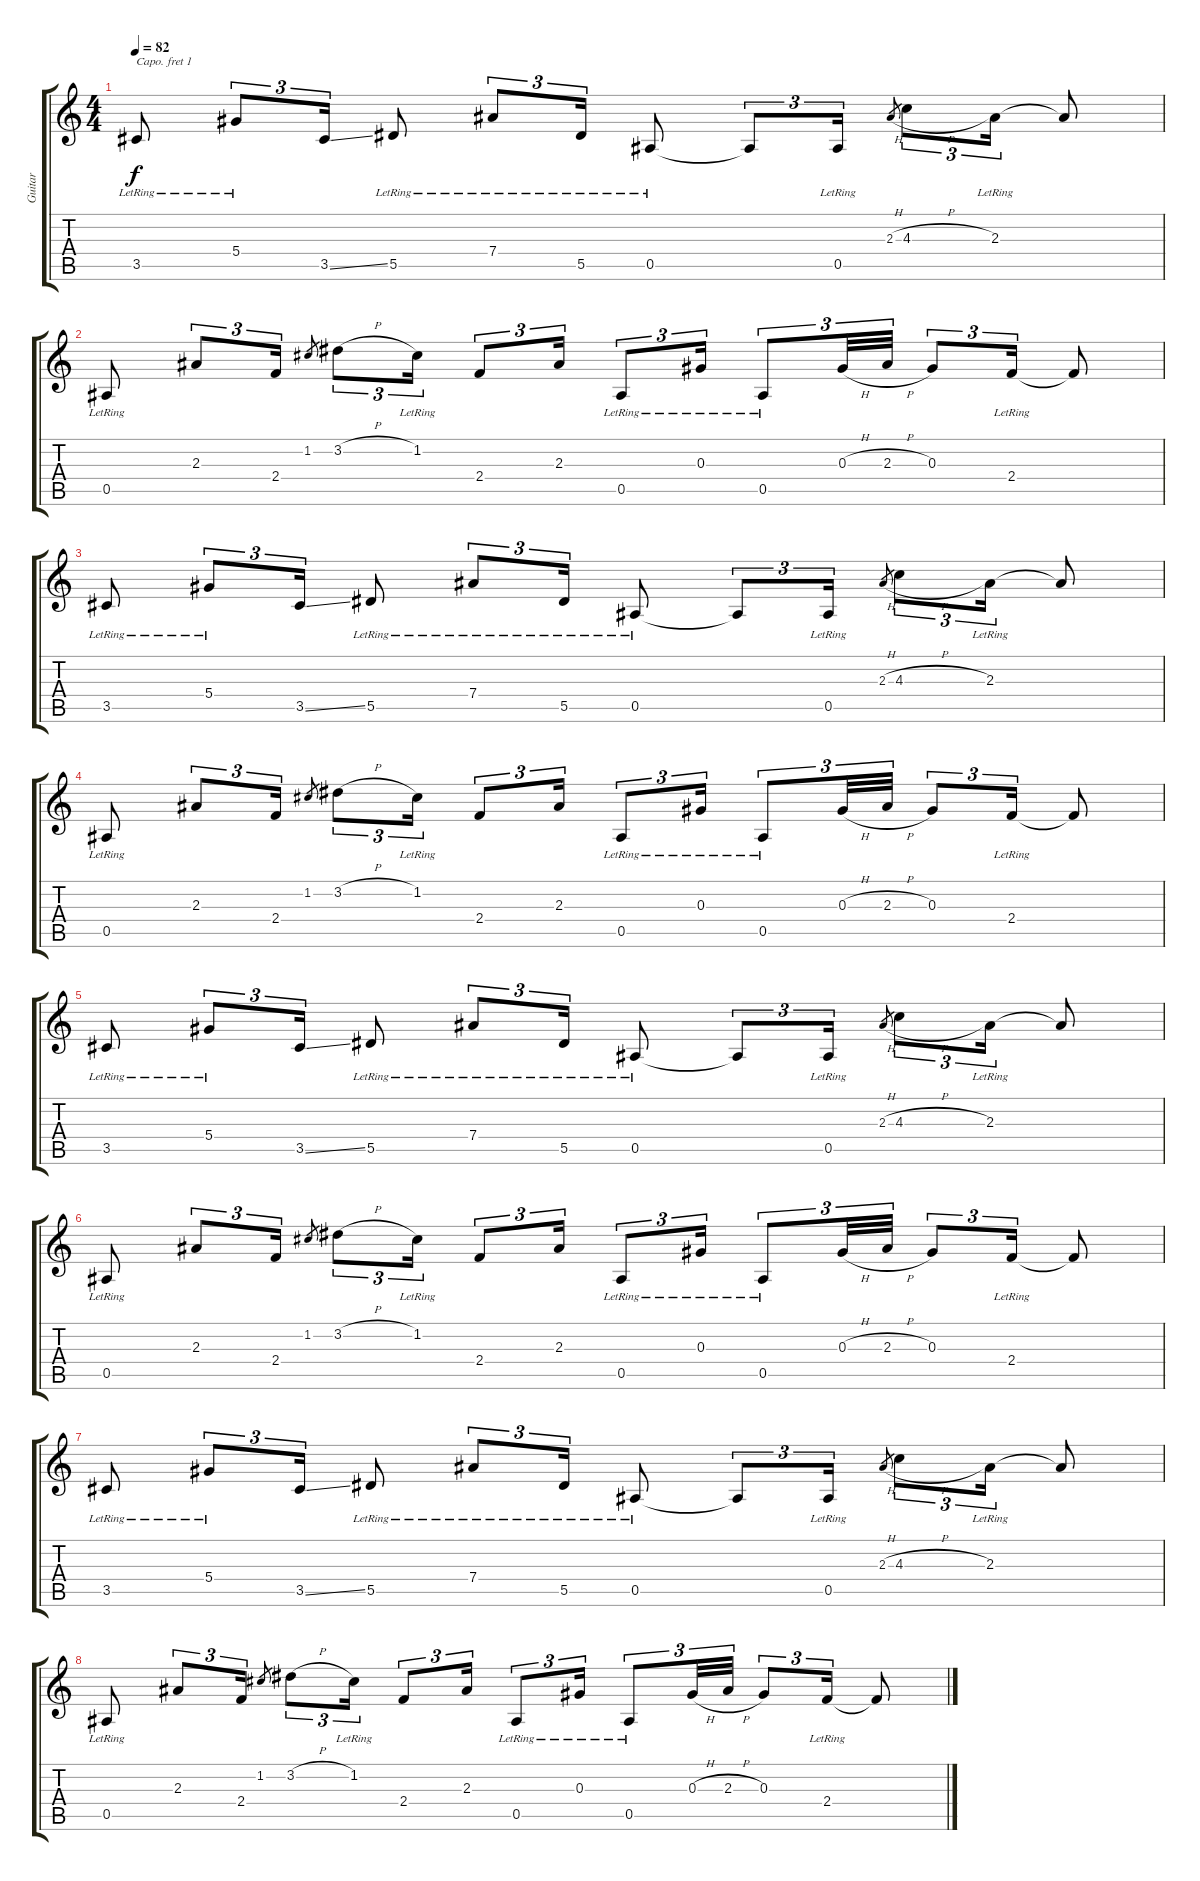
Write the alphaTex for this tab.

\track ("Guitar" "Guitar") {instrument electricguitarjazz}
\staff {score tabs}
\capo 1
\tuning (E4 B3 G3 D3 A2 E2) {hide}
\ts (4 4)
\tempo 82
\clef g2
\ks c
3.5{lr}.8{dy f} 5.4{lr}.8{tu (3 2)} 3.5{ss}.16{tu (3 2)} 5.5{lr}.8 7.4{lr}.8{tu (3 2)} 5.5{lr}.16{tu (3 2)} 0.5{lr}.8 0.5{t}.8{tu (3 2)} 0.5{lr}.16{tu (3 2)} 2.3{h}.8{gr} 4.3{h}.8{tu (3 2)} 2.3{lr}.16{tu (3 2)} 2.3{t}.8 |
0.5{lr}.8 2.3.8{tu (3 2)} 2.4.16{tu (3 2)} 1.2.8{gr} 3.2{h}.8{tu (3 2)} 1.2{lr}.16{tu (3 2)} 2.4.8{tu (3 2)} 2.3.16{tu (3 2)} 0.5{lr}.8{tu (3 2)} 0.3{lr}.16{tu (3 2)} 0.5{lr}.8{tu (3 2)} 0.3{h}.32{tu (3 2)} 2.3{h}.32{tu (3 2)} 0.3.8{tu (3 2)} 2.4{lr}.16{tu (3 2)} 2.4{t}.8 |
3.5{lr}.8 5.4{lr}.8{tu (3 2)} 3.5{ss}.16{tu (3 2)} 5.5{lr}.8 7.4{lr}.8{tu (3 2)} 5.5{lr}.16{tu (3 2)} 0.5{lr}.8 0.5{t}.8{tu (3 2)} 0.5{lr}.16{tu (3 2)} 2.3{h}.8{gr} 4.3{h}.8{tu (3 2)} 2.3{lr}.16{tu (3 2)} 2.3{t}.8 |
0.5{lr}.8 2.3.8{tu (3 2)} 2.4.16{tu (3 2)} 1.2.8{gr} 3.2{h}.8{tu (3 2)} 1.2{lr}.16{tu (3 2)} 2.4.8{tu (3 2)} 2.3.16{tu (3 2)} 0.5{lr}.8{tu (3 2)} 0.3{lr}.16{tu (3 2)} 0.5{lr}.8{tu (3 2)} 0.3{h}.32{tu (3 2)} 2.3{h}.32{tu (3 2)} 0.3.8{tu (3 2)} 2.4{lr}.16{tu (3 2)} 2.4{t}.8 |
3.5{lr}.8 5.4{lr}.8{tu (3 2)} 3.5{ss}.16{tu (3 2)} 5.5{lr}.8 7.4{lr}.8{tu (3 2)} 5.5{lr}.16{tu (3 2)} 0.5{lr}.8 0.5{t}.8{tu (3 2)} 0.5{lr}.16{tu (3 2)} 2.3{h}.8{gr} 4.3{h}.8{tu (3 2)} 2.3{lr}.16{tu (3 2)} 2.3{t}.8 |
0.5{lr}.8 2.3.8{tu (3 2)} 2.4.16{tu (3 2)} 1.2.8{gr} 3.2{h}.8{tu (3 2)} 1.2{lr}.16{tu (3 2)} 2.4.8{tu (3 2)} 2.3.16{tu (3 2)} 0.5{lr}.8{tu (3 2)} 0.3{lr}.16{tu (3 2)} 0.5{lr}.8{tu (3 2)} 0.3{h}.32{tu (3 2)} 2.3{h}.32{tu (3 2)} 0.3.8{tu (3 2)} 2.4{lr}.16{tu (3 2)} 2.4{t}.8 |
3.5{lr}.8 5.4{lr}.8{tu (3 2)} 3.5{ss}.16{tu (3 2)} 5.5{lr}.8 7.4{lr}.8{tu (3 2)} 5.5{lr}.16{tu (3 2)} 0.5{lr}.8 0.5{t}.8{tu (3 2)} 0.5{lr}.16{tu (3 2)} 2.3{h}.8{gr} 4.3{h}.8{tu (3 2)} 2.3{lr}.16{tu (3 2)} 2.3{t}.8 |
0.5{lr}.8 2.3.8{tu (3 2)} 2.4.16{tu (3 2)} 1.2.8{gr} 3.2{h}.8{tu (3 2)} 1.2{lr}.16{tu (3 2)} 2.4.8{tu (3 2)} 2.3.16{tu (3 2)} 0.5{lr}.8{tu (3 2)} 0.3{lr}.16{tu (3 2)} 0.5{lr}.8{tu (3 2)} 0.3{h}.32{tu (3 2)} 2.3{h}.32{tu (3 2)} 0.3.8{tu (3 2)} 2.4{lr}.16{tu (3 2)} 2.4{t}.8
